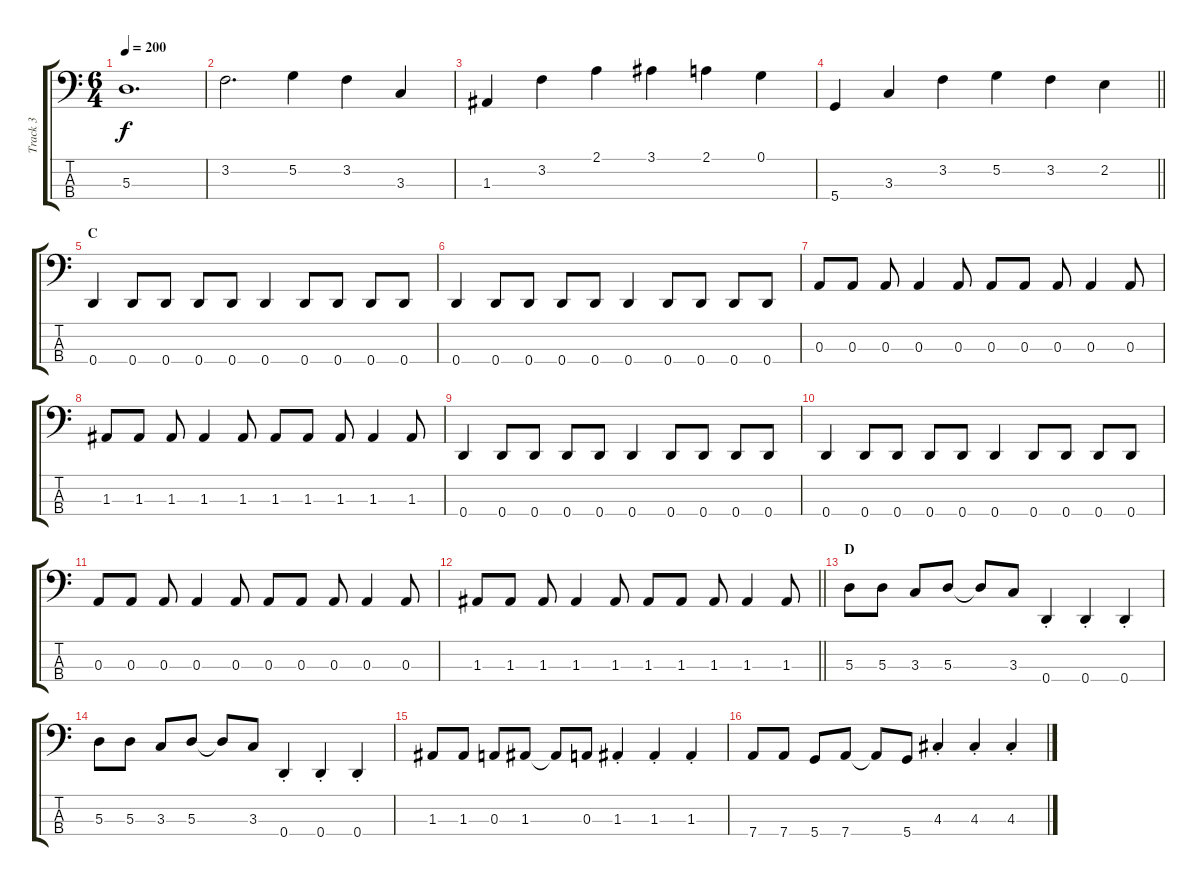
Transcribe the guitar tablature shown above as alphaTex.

\track ("Track 3" "Track 3") {instrument electricbassfinger}
\staff {score tabs}
\tuning (G2 D2 A1 D1) {hide}
\ts (6 4)
\tempo 200
\clef f4
\ks c
5.3.1{d dy f} |
3.2.2{d} 5.2.4 3.2.4 3.3.4 |
1.3.4 3.2.4 2.1.4 3.1.4 2.1.4 0.1.4 |
\barLineRight lightlight
5.4.4 3.3.4 3.2.4 5.2.4 3.2.4 2.2.4 |
\section ("" "C")
0.4.4 0.4.8 0.4.8 0.4.8 0.4.8 0.4.4 0.4.8 0.4.8 0.4.8 0.4.8 |
0.4.4 0.4.8 0.4.8 0.4.8 0.4.8 0.4.4 0.4.8 0.4.8 0.4.8 0.4.8 |
0.3.8 0.3.8 0.3.8 0.3.4 0.3.8 0.3.8 0.3.8 0.3.8 0.3.4 0.3.8 |
1.3.8 1.3.8 1.3.8 1.3.4 1.3.8 1.3.8 1.3.8 1.3.8 1.3.4 1.3.8 |
0.4.4 0.4.8 0.4.8 0.4.8 0.4.8 0.4.4 0.4.8 0.4.8 0.4.8 0.4.8 |
0.4.4 0.4.8 0.4.8 0.4.8 0.4.8 0.4.4 0.4.8 0.4.8 0.4.8 0.4.8 |
0.3.8 0.3.8 0.3.8 0.3.4 0.3.8 0.3.8 0.3.8 0.3.8 0.3.4 0.3.8 |
\barLineRight lightlight
1.3.8 1.3.8 1.3.8 1.3.4 1.3.8 1.3.8 1.3.8 1.3.8 1.3.4 1.3.8 |
\section ("" "D")
5.3.8 5.3.8 3.3.8 5.3.8 5.3{t}.8 3.3.8 0.4{st}.4 0.4{st}.4 0.4{st}.4 |
5.3.8 5.3.8 3.3.8 5.3.8 5.3{t}.8 3.3.8 0.4{st}.4 0.4{st}.4 0.4{st}.4 |
1.3.8 1.3.8 0.3.8 1.3.8 1.3{t}.8 0.3.8 1.3{st}.4 1.3{st}.4 1.3{st}.4 |
7.4.8 7.4.8 5.4.8 7.4.8 7.4{t}.8 5.4.8 4.3{st}.4 4.3{st}.4 4.3{st}.4
